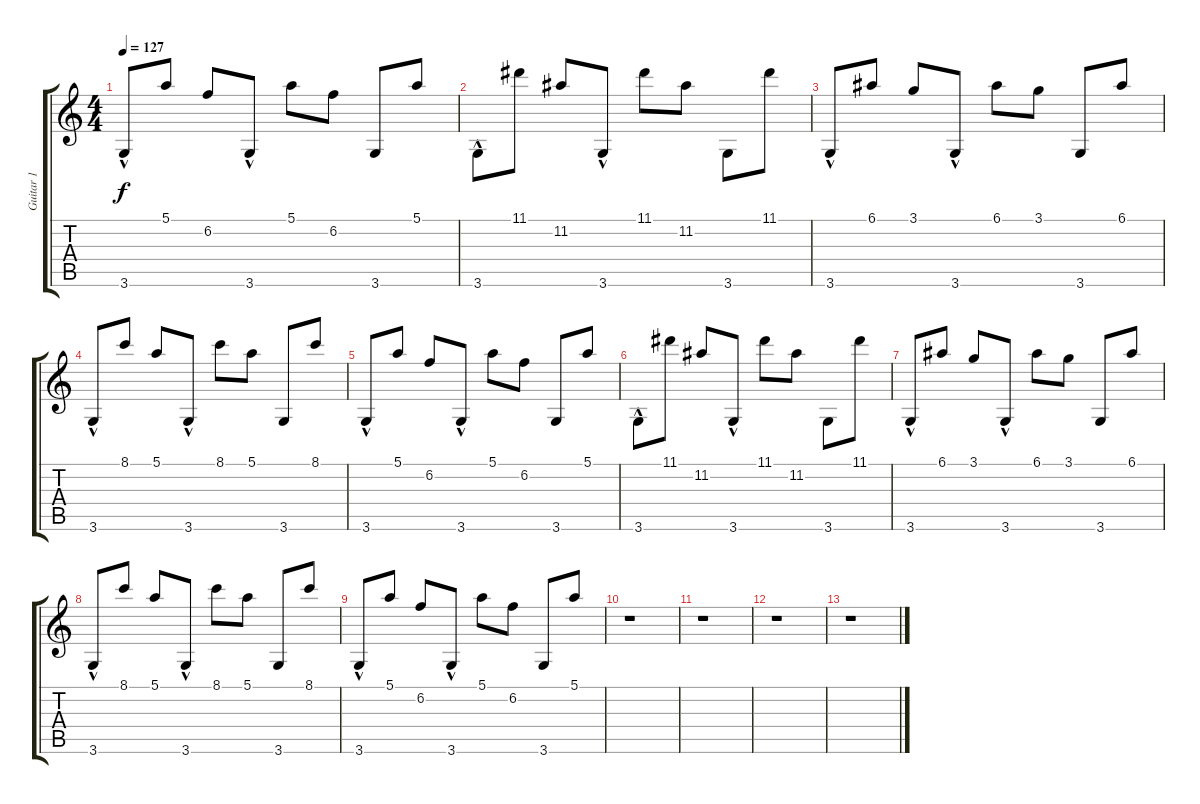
\track ("Guitar 1" "Guitar 1") {instrument electricguitarclean}
\staff {score tabs}
\tuning (E4 B3 G3 D3 A2 E2) {hide}
\ts (4 4)
\tempo 127
\clef g2
\ks c
3.6{hac}.8{dy f} 5.1.8 6.2.8 3.6{hac}.8 5.1.8 6.2.8 3.6.8 5.1.8 |
3.6{hac}.8 11.1.8 11.2.8 3.6{hac}.8 11.1.8 11.2.8 3.6.8 11.1.8 |
3.6{hac}.8 6.1.8 3.1.8 3.6{hac}.8 6.1.8 3.1.8 3.6.8 6.1.8 |
3.6{hac}.8 8.1.8 5.1.8 3.6{hac}.8 8.1.8 5.1.8 3.6.8 8.1.8 |
3.6{hac}.8 5.1.8 6.2.8 3.6{hac}.8 5.1.8 6.2.8 3.6.8 5.1.8 |
3.6{hac}.8 11.1.8 11.2.8 3.6{hac}.8 11.1.8 11.2.8 3.6.8 11.1.8 |
3.6{hac}.8 6.1.8 3.1.8 3.6{hac}.8 6.1.8 3.1.8 3.6.8 6.1.8 |
3.6{hac}.8 8.1.8 5.1.8 3.6{hac}.8 8.1.8 5.1.8 3.6.8 8.1.8 |
3.6{hac}.8 5.1.8 6.2.8 3.6{hac}.8 5.1.8 6.2.8 3.6.8 5.1.8 |
r.1 |
r.1 |
r.1 |
r.1
